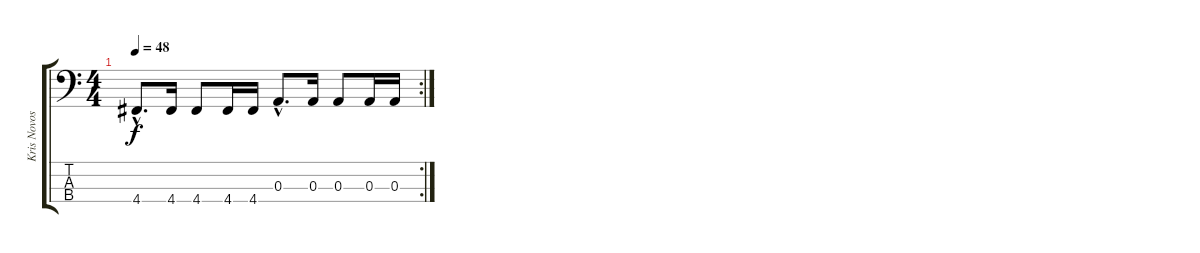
\track ("Kris Novoselic Bass" "Kris Novos") {instrument acousticbass}
\staff {score tabs}
\tuning (G2 D2 A1 D1) {hide}
\rc 2
\ts (4 4)
\tempo 48
\clef f4
\ks c
4.4{hac}.8{d dy f} 4.4.16 4.4.8 4.4.16 4.4.16 0.3{hac}.8{d} 0.3.16 0.3.8 0.3.16 0.3.16
